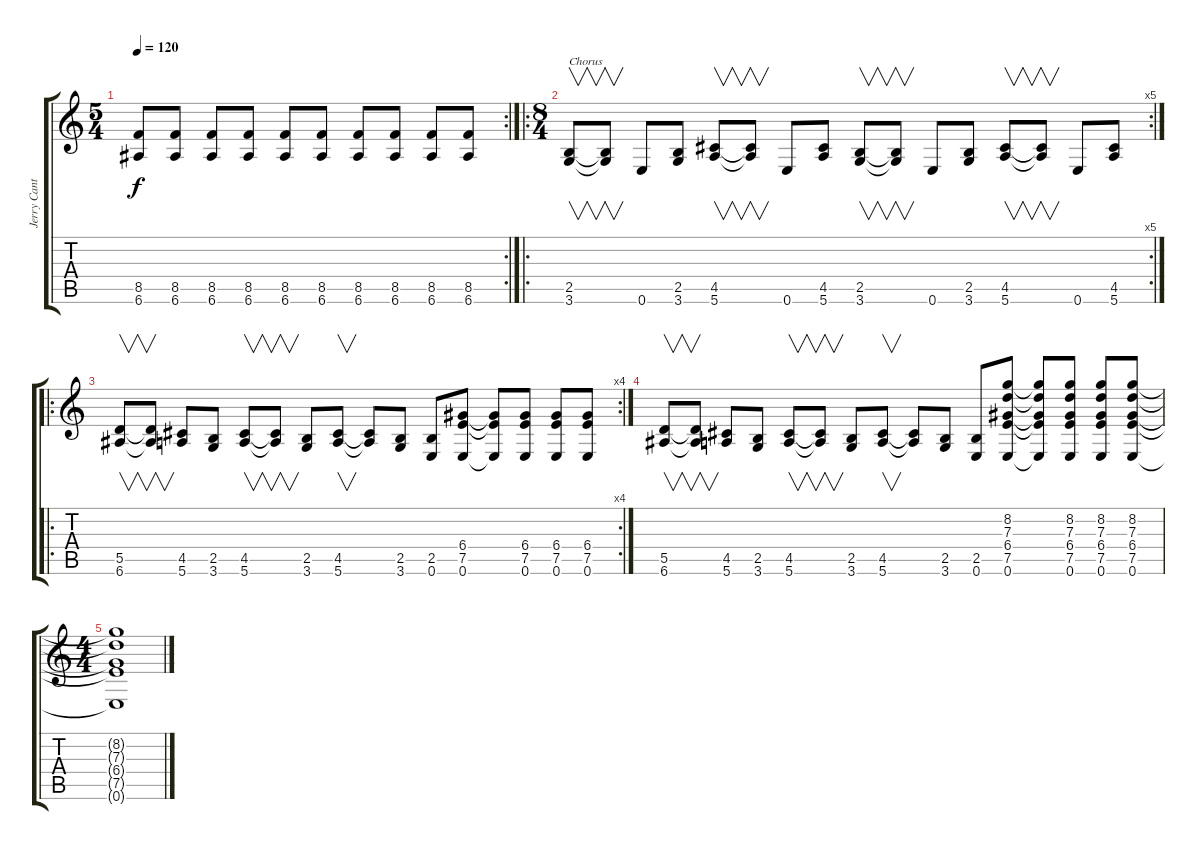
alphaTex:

\track ("Jerry Cantrell" "Jerry Cant") {instrument overdrivenguitar}
\staff {score tabs}
\tuning (E4 B3 G3 D3 A2 E2) {hide}
\rc 2
\ts (5 4)
\tempo 120
\clef g2
\ks c
(8.5 6.6).8{dy f} (8.5 6.6).8 (8.5 6.6).8 (8.5 6.6).8 (8.5 6.6).8 (8.5 6.6).8 (8.5 6.6).8 (8.5 6.6).8 (8.5 6.6).8 (8.5 6.6).8 |
\ro
\rc 5
\ts (8 4)
(2.5 3.6).8{v txt "Chorus"} (2.5{t} 3.6{t}).8{v} 0.6.8 (2.5 3.6).8 (4.5 5.6).8{v} (4.5{t} 5.6{t}).8{v} 0.6.8 (4.5 5.6).8 (2.5 3.6).8{v} (2.5{t} 3.6{t}).8{v} 0.6.8 (2.5 3.6).8 (4.5 5.6).8{v} (4.5{t} 5.6{t}).8{v} 0.6.8 (4.5 5.6).8 |
\ro
\rc 4
(5.5 6.6).8{v} (5.5{t} 6.6{t}).8{v} (4.5 5.6).8 (2.5 3.6).8 (4.5 5.6).8{v} (4.5{t} 5.6{t}).8{v} (2.5 3.6).8 (4.5 5.6).8{v} (4.5{t} 5.6{t}).8 (2.5 3.6).8 (2.5 0.6).8 (6.4 7.5 0.6).8 (6.4{t} 7.5{t} 0.6{t}).8 (6.4 7.5 0.6).8 (6.4 7.5 0.6).8 (6.4 7.5 0.6).8 |
(5.5 6.6).8{v} (5.5{t} 6.6{t}).8{v} (4.5 5.6).8 (2.5 3.6).8 (4.5 5.6).8{v} (4.5{t} 5.6{t}).8{v} (2.5 3.6).8 (4.5 5.6).8{v} (4.5{t} 5.6{t}).8 (2.5 3.6).8 (2.5 0.6).8 (8.2 7.3 6.4 7.5 0.6).8 (8.2{t} 7.3{t} 6.4{t} 7.5{t} 0.6{t}).8 (8.2 7.3 6.4 7.5 0.6).8 (8.2 7.3 6.4 7.5 0.6).8 (8.2 7.3 6.4 7.5 0.6).8 |
\ts (4 4)
(8.2{t} 7.3{t} 6.4{t} 7.5{t} 0.6{t}).1
